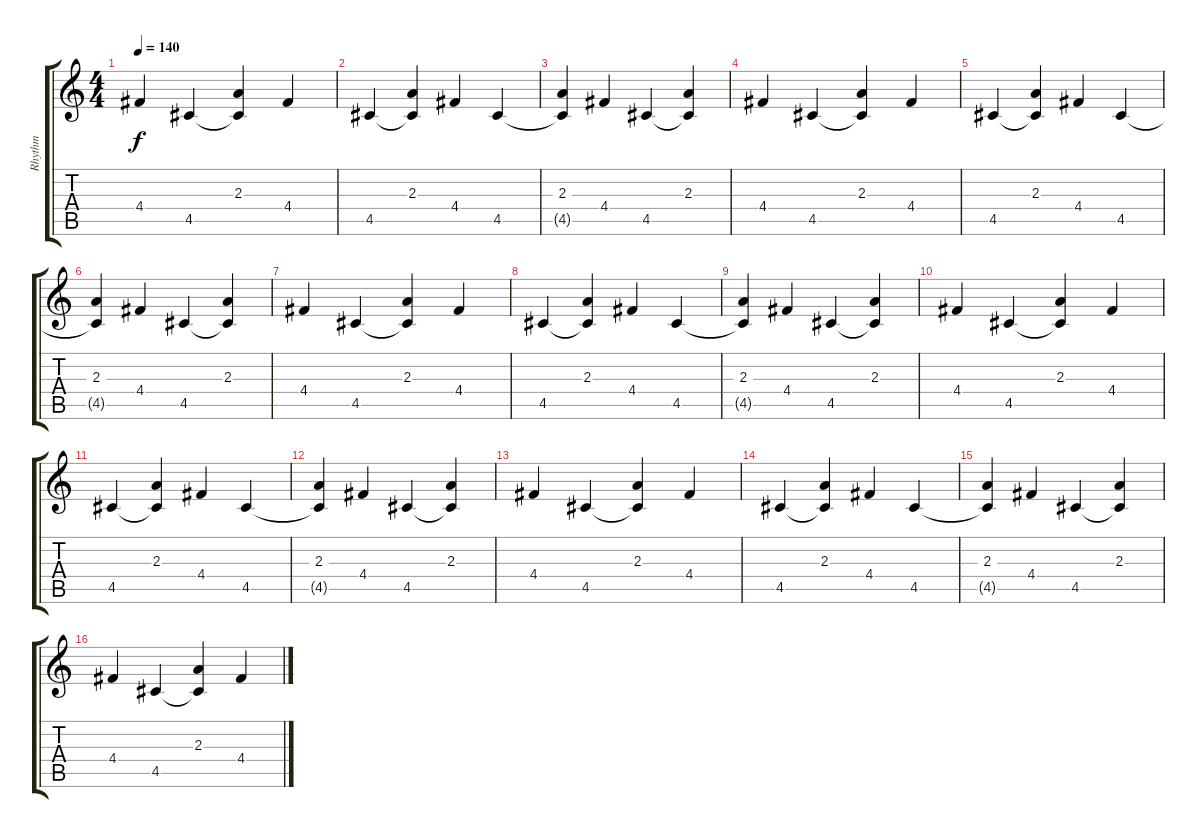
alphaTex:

\track ("Rhythm" "Rhythm") {instrument acousticguitarsteel}
\staff {score tabs}
\tuning (E4 B3 G3 D3 A2 E2) {hide}
\ts (4 4)
\tempo 140
\clef g2
\ks c
4.4.4{dy f} 4.5.4 (2.3 4.5{t}).4 4.4.4 |
4.5.4 (2.3 4.5{t}).4 4.4.4 4.5.4 |
(2.3 4.5{t}).4 4.4.4 4.5.4 (2.3 4.5{t}).4 |
4.4.4 4.5.4 (2.3 4.5{t}).4 4.4.4 |
4.5.4 (2.3 4.5{t}).4 4.4.4 4.5.4 |
(2.3 4.5{t}).4 4.4.4 4.5.4 (2.3 4.5{t}).4 |
4.4.4 4.5.4 (2.3 4.5{t}).4 4.4.4 |
4.5.4 (2.3 4.5{t}).4 4.4.4 4.5.4 |
(2.3 4.5{t}).4 4.4.4 4.5.4 (2.3 4.5{t}).4 |
4.4.4 4.5.4 (2.3 4.5{t}).4 4.4.4 |
4.5.4 (2.3 4.5{t}).4 4.4.4 4.5.4 |
(2.3 4.5{t}).4 4.4.4 4.5.4 (2.3 4.5{t}).4 |
4.4.4 4.5.4 (2.3 4.5{t}).4 4.4.4 |
4.5.4 (2.3 4.5{t}).4 4.4.4 4.5.4 |
(2.3 4.5{t}).4 4.4.4 4.5.4 (2.3 4.5{t}).4 |
4.4.4 4.5.4 (2.3 4.5{t}).4 4.4.4
